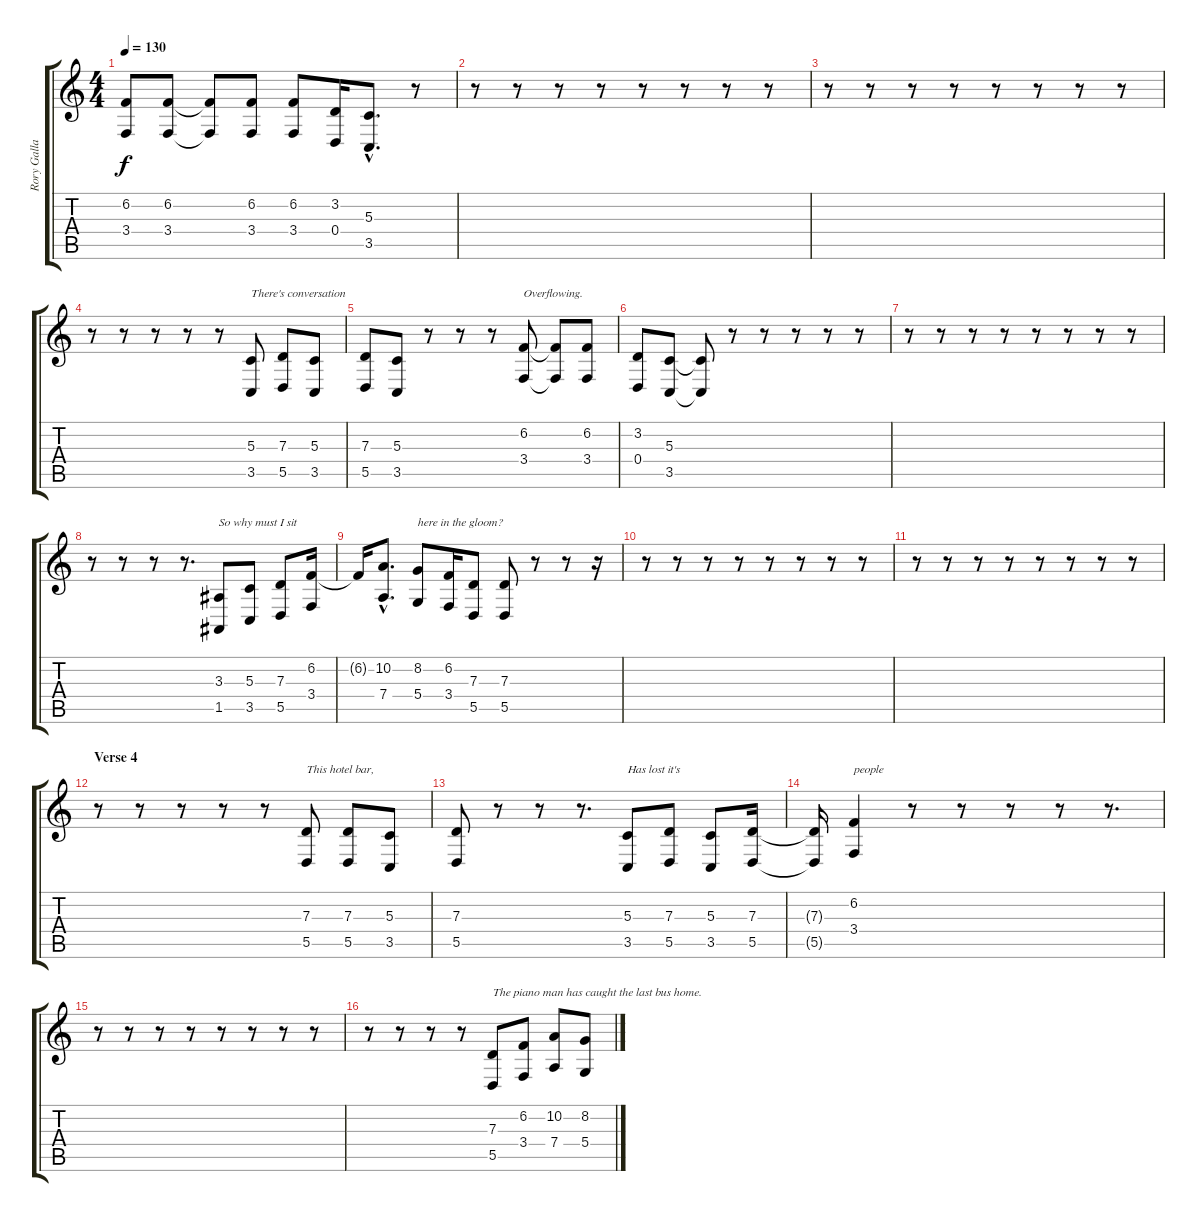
\track ("Rory Gallagher Vocals" "Rory Galla") {instrument sopranosax}
\staff {score tabs}
\tuning (E4 B3 G3 D3 A2 E2) {hide}
\ts (4 4)
\tempo 130
\clef g2
\ks c
(6.2{t} 3.4{t}).8{dy f} (6.2 3.4).8 (6.2{t} 3.4{t}).8 (6.2 3.4).8 (6.2 3.4).8 (3.2 0.4).16 (5.3{hac} 3.5{hac}).8{d} r.8 |
r.8 r.8 r.8 r.8 r.8 r.8 r.8 r.8 |
r.8 r.8 r.8 r.8 r.8 r.8 r.8 r.8 |
r.8 r.8 r.8 r.8 r.8 (5.3 3.5).8{txt "There's conversation"} (7.3 5.5).8 (5.3 3.5).8 |
(7.3 5.5).8 (5.3 3.5).8 r.8 r.8 r.8 (6.2 3.4).8{txt "Overflowing."} (6.2{t} 3.4{t}).8 (6.2 3.4).8 |
(3.2 0.4).8 (5.3 3.5).8 (5.3{t} 3.5{t}).8 r.8 r.8 r.8 r.8 r.8 |
r.8 r.8 r.8 r.8 r.8 r.8 r.8 r.8 |
r.8 r.8 r.8 r.8{d} (3.3 1.5).8{txt "So why must I sit"} (5.3 3.5).8 (7.3 5.5).8 (6.2 3.4).16 |
6.2{t}.16 (10.2{hac} 7.4{hac}).8{d} (8.2 5.4).8{txt "here in the gloom?"} (6.2 3.4).16 (7.3 5.5).8 (7.3 5.5).8 r.8 r.8 r.16 |
r.8 r.8 r.8 r.8 r.8 r.8 r.8 r.8 |
r.8 r.8 r.8 r.8 r.8 r.8 r.8 r.8 |
\section ("" "Verse 4")
r.8 r.8 r.8 r.8 r.8 (7.3 5.5).8{txt "This hotel bar,"} (7.3 5.5).8 (5.3 3.5).8 |
(7.3 5.5).8 r.8 r.8 r.8{d} (5.3 3.5).8{txt "Has lost it's"} (7.3 5.5).8 (5.3 3.5).8 (7.3 5.5).16 |
(7.3{t} 5.5{t}).16 (6.2 3.4).4{txt "people"} r.8 r.8 r.8 r.8 r.8{d} |
r.8 r.8 r.8 r.8 r.8 r.8 r.8 r.8 |
r.8 r.8 r.8 r.8 (7.3 5.5).8{txt "The piano man has caught the last bus home."} (6.2 3.4).8 (10.2 7.4).8 (8.2 5.4).8
